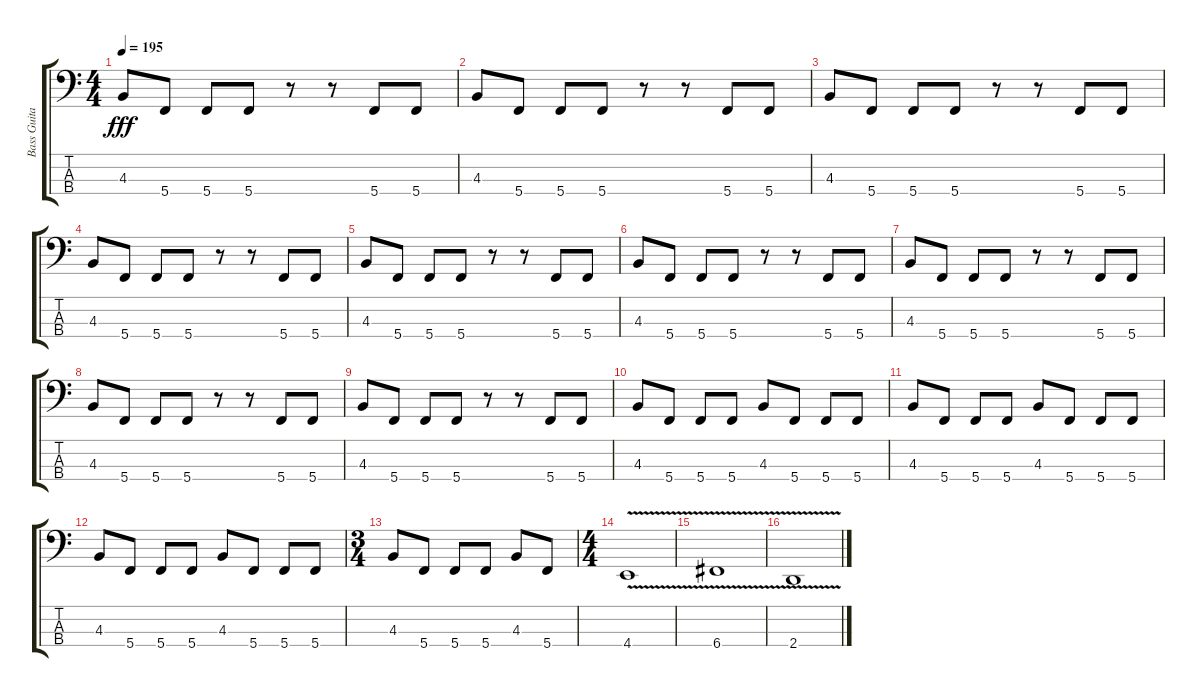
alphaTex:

\track ("Bass Guitar" "Bass Guita") {instrument electricbasspick}
\staff {score tabs}
\tuning (F2 C2 G1 C1) {hide}
\ts (4 4)
\tempo 195
\clef f4
\ks c
4.3.8{dy fff} 5.4.8 5.4.8 5.4.8 r.8 r.8 5.4.8 5.4.8 |
4.3.8 5.4.8 5.4.8 5.4.8 r.8 r.8 5.4.8 5.4.8 |
4.3.8 5.4.8 5.4.8 5.4.8 r.8 r.8 5.4.8 5.4.8 |
4.3.8 5.4.8 5.4.8 5.4.8 r.8 r.8 5.4.8 5.4.8 |
4.3.8 5.4.8 5.4.8 5.4.8 r.8 r.8 5.4.8 5.4.8 |
4.3.8 5.4.8 5.4.8 5.4.8 r.8 r.8 5.4.8 5.4.8 |
4.3.8 5.4.8 5.4.8 5.4.8 r.8 r.8 5.4.8 5.4.8 |
4.3.8 5.4.8 5.4.8 5.4.8 r.8 r.8 5.4.8 5.4.8 |
4.3.8 5.4.8 5.4.8 5.4.8 r.8 r.8 5.4.8 5.4.8 |
4.3.8 5.4.8 5.4.8 5.4.8 4.3.8 5.4.8 5.4.8 5.4.8 |
4.3.8 5.4.8 5.4.8 5.4.8 4.3.8 5.4.8 5.4.8 5.4.8 |
4.3.8 5.4.8 5.4.8 5.4.8 4.3.8 5.4.8 5.4.8 5.4.8 |
\ts (3 4)
4.3.8 5.4.8 5.4.8 5.4.8 4.3.8 5.4.8 |
\ts (4 4)
4.4{v}.1 |
6.4{v}.1 |
2.4{v}.1
